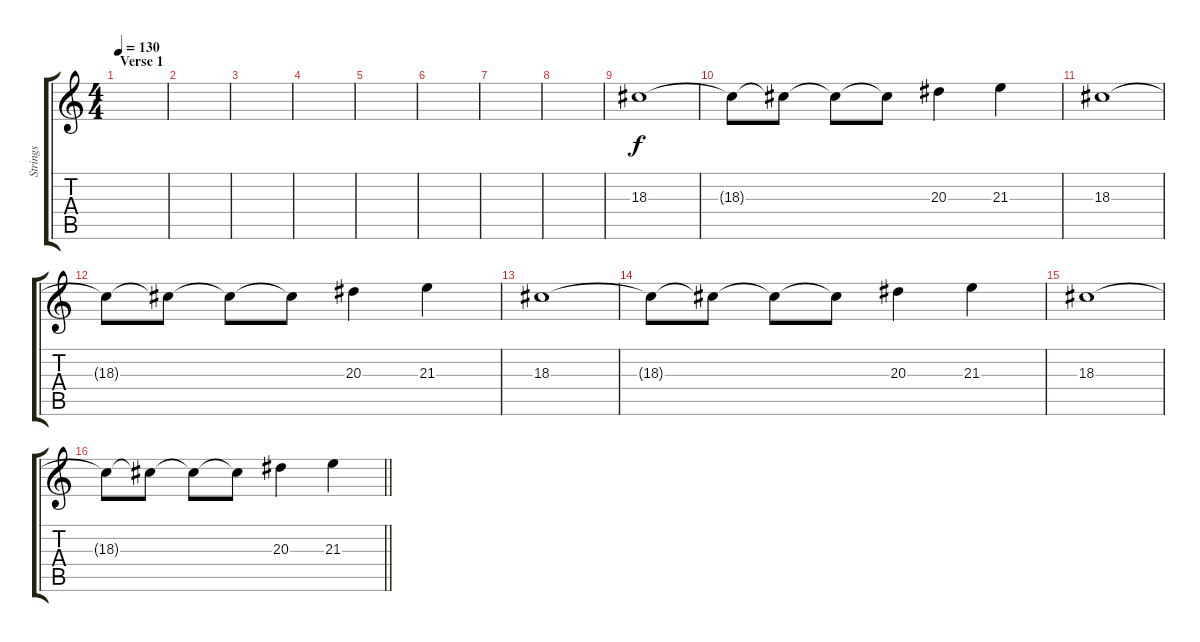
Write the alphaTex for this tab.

\track ("Strings" "Strings") {instrument voiceoohs}
\staff {score tabs}
\tuning (E4 B3 G3 D3 A2 E2) {hide}
\ts (4 4)
\section ("" "Verse 1")
\tempo 130
\clef g2
\ks c
|
|
|
|
|
|
|
|
18.3.1 |
18.3{t}.8 18.3{t}.8 18.3{t}.8 18.3{t}.8 20.3.4 21.3.4 |
18.3.1 |
18.3{t}.8 18.3{t}.8 18.3{t}.8 18.3{t}.8 20.3.4 21.3.4 |
18.3.1 |
18.3{t}.8 18.3{t}.8 18.3{t}.8 18.3{t}.8 20.3.4 21.3.4 |
18.3.1 |
\barLineRight lightlight
18.3{t}.8 18.3{t}.8 18.3{t}.8 18.3{t}.8 20.3.4 21.3.4
